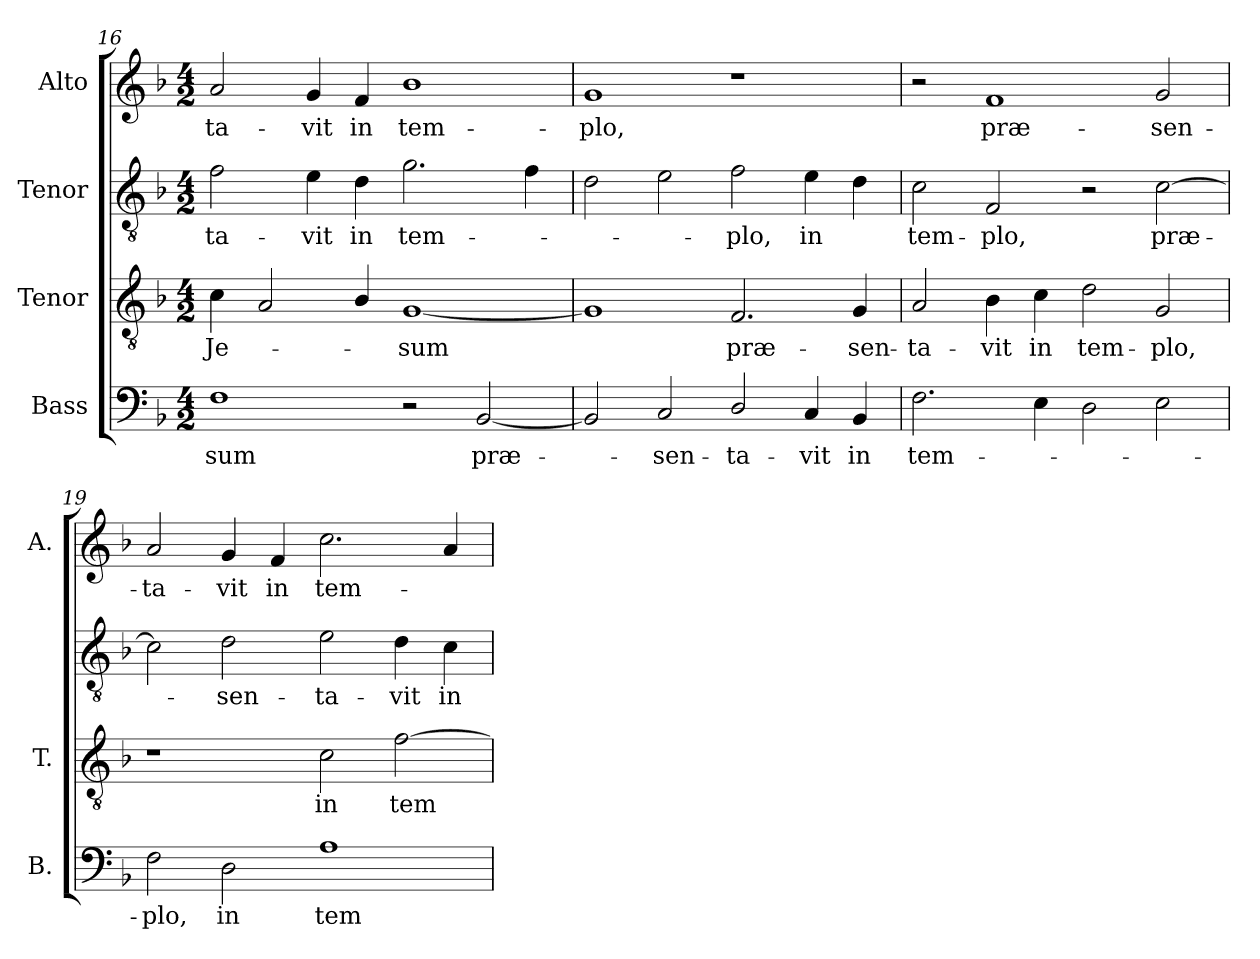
**kern	**text	**kern	**text	**kern	**text	**kern	**text
*part4	*part4	*part3	*part3	*part2	*part2	*part1	*part1
*staff4	*staff4	*staff3	*staff3	*staff2	*staff2	*staff1	*staff1
*I"Bass	*	*I"Tenor	*	*I"Tenor	*	*I"Alto	*
*I'B.	*	*I'T.	*	*	*	*I'A.	*
*clefF4	*	*clefGv2	*	*clefGv2	*	*clefG2	*
*	*	*ITrd7c12	*	*ITrd7c12	*	*	*
*k[b-]	*	*k[b-]	*	*k[b-]	*	*k[b-]	*
*F:	*	*F:	*	*F:	*	*F:	*
*M4/2	*	*M4/2	*	*M4/2	*	*M4/2	*
=16	=16	=16	=16	=16	=16	=16	=16
!	!LO:LY:b:color=#000000	!	!	!	!	!	!
!	!	!	!LO:LY:b:color=#000000	!	!	!	!
!	!	!	!	!	!LO:LY:b:color=#000000	!	!
!	!	!	!	!	!	!	!LO:LY:b:color=#000000
1Fi	-sum	4Ci\	Je-	2Fi\	-ta-	2ai/	-ta-
.	.	2AAi/	.	.	.	.	.
!	!	!	!	!	!LO:LY:b:color=#000000	!	!
!	!	!	!	!	!	!	!LO:LY:b:color=#000000
.	.	.	.	4Ei\	-vit	4gi/	-vit
!	!	!	!	!	!LO:LY:b:color=#000000	!	!
!	!	!	!	!	!	!	!LO:LY:b:color=#000000
.	.	4BB-i/	.	4Di\	in	4fi/	in
!	!	!	!LO:LY:b:color=#000000	!	!	!	!
!	!	!	!	!	!LO:LY:b:color=#000000	!	!
!	!	!	!	!	!	!	!LO:LY:b:color=#000000
2r	.	[1GGi	-sum	2.Gi\	tem-	1b-i	tem-
!	!LO:LY:b:color=#000000	!	!	!	!	!	!
[2BB-i/	præ-	.	.	.	.	.	.
.	.	.	.	4Fi\	.	.	.
=17	=17	=17	=17	=17	=17	=17	=17
!	!	!	!	!	!	!	!LO:LY:b:color=#000000
2BB-i/]	.	1GGi]	.	2Di\	.	1gi	-plo,
!	!LO:LY:b:color=#000000	!	!	!	!	!	!
2Ci/	-sen-	.	.	2Ei\	.	.	.
!	!LO:LY:b:color=#000000	!	!	!	!	!	!
!	!	!	!LO:LY:b:color=#000000	!	!	!	!
!	!	!	!	!	!LO:LY:b:color=#000000	!	!
2Di/	-ta-	2.FFi/	præ-	2Fi\	-plo,	1r	.
!	!LO:LY:b:color=#000000	!	!	!	!	!	!
!	!	!	!	!	!LO:LY:b:color=#000000	!	!
4Ci/	-vit	.	.	4Ei\	in	.	.
!	!LO:LY:b:color=#000000	!	!	!	!	!	!
!	!	!	!LO:LY:b:color=#000000	!	!	!	!
4BB-i/	in	4GGi/	-sen-	4Di\	.	.	.
=18	=18	=18	=18	=18	=18	=18	=18
!	!LO:LY:b:color=#000000	!	!	!	!	!	!
!	!	!	!LO:LY:b:color=#000000	!	!	!	!
!	!	!	!	!	!LO:LY:b:color=#000000	!	!
2.Fi\	tem-	2AAi/	-ta-	2Ci\	tem-	2r	.
!	!	!	!LO:LY:b:color=#000000	!	!	!	!
!	!	!	!	!	!LO:LY:b:color=#000000	!	!
!	!	!	!	!	!	!	!LO:LY:b:color=#000000
.	.	4BB-i\	-vit	2FFi/	-plo,	1fi	præ-
!	!	!	!LO:LY:b:color=#000000	!	!	!	!
4Ei\	.	4Ci\	in	.	.	.	.
!	!	!	!LO:LY:b:color=#000000	!	!	!	!
2Di\	.	2Di\	tem-	2r	.	.	.
!	!	!	!LO:LY:b:color=#000000	!	!	!	!
!	!	!	!	!	!LO:LY:b:color=#000000	!	!
!	!	!	!	!	!	!	!LO:LY:b:color=#000000
2Ei\	.	2GGi/	-plo,	[2Ci\	præ-	2gi/	-sen-
!!LO:PB:g=z
=19	=19	=19	=19	=19	=19	=19	=19
!	!LO:LY:b:color=#000000	!	!	!	!	!	!
!	!	!	!	!	!	!	!LO:LY:b:color=#000000
2Fi\	-plo,	1r	.	2Ci\]	.	2ai/	-ta-
!	!LO:LY:b:color=#000000	!	!	!	!	!	!
!	!	!	!	!	!LO:LY:b:color=#000000	!	!
!	!	!	!	!	!	!	!LO:LY:b:color=#000000
2Di\	in	.	.	2Di\	-sen-	4gi/	-vit
!	!	!	!	!	!	!	!LO:LY:b:color=#000000
.	.	.	.	.	.	4fi/	in
!	!LO:LY:b:color=#000000	!	!	!	!	!	!
!	!	!	!LO:LY:b:color=#000000	!	!	!	!
!	!	!	!	!	!LO:LY:b:color=#000000	!	!
!	!	!	!	!	!	!	!LO:LY:b:color=#000000
1Ai	tem-	2Ci\	in	2Ei\	-ta-	2.cci\	tem-
!	!	!	!LO:LY:b:color=#000000	!	!	!	!
!	!	!	!	!	!LO:LY:b:color=#000000	!	!
.	.	[2Fi\	tem-	4Di\	-vit	.	.
!	!	!	!	!	!LO:LY:b:color=#000000	!	!
.	.	.	.	4Ci\	in	4ai/	.
=	=	=	=	=	=	=	=
*-	*-	*-	*-	*-	*-	*-	*-
